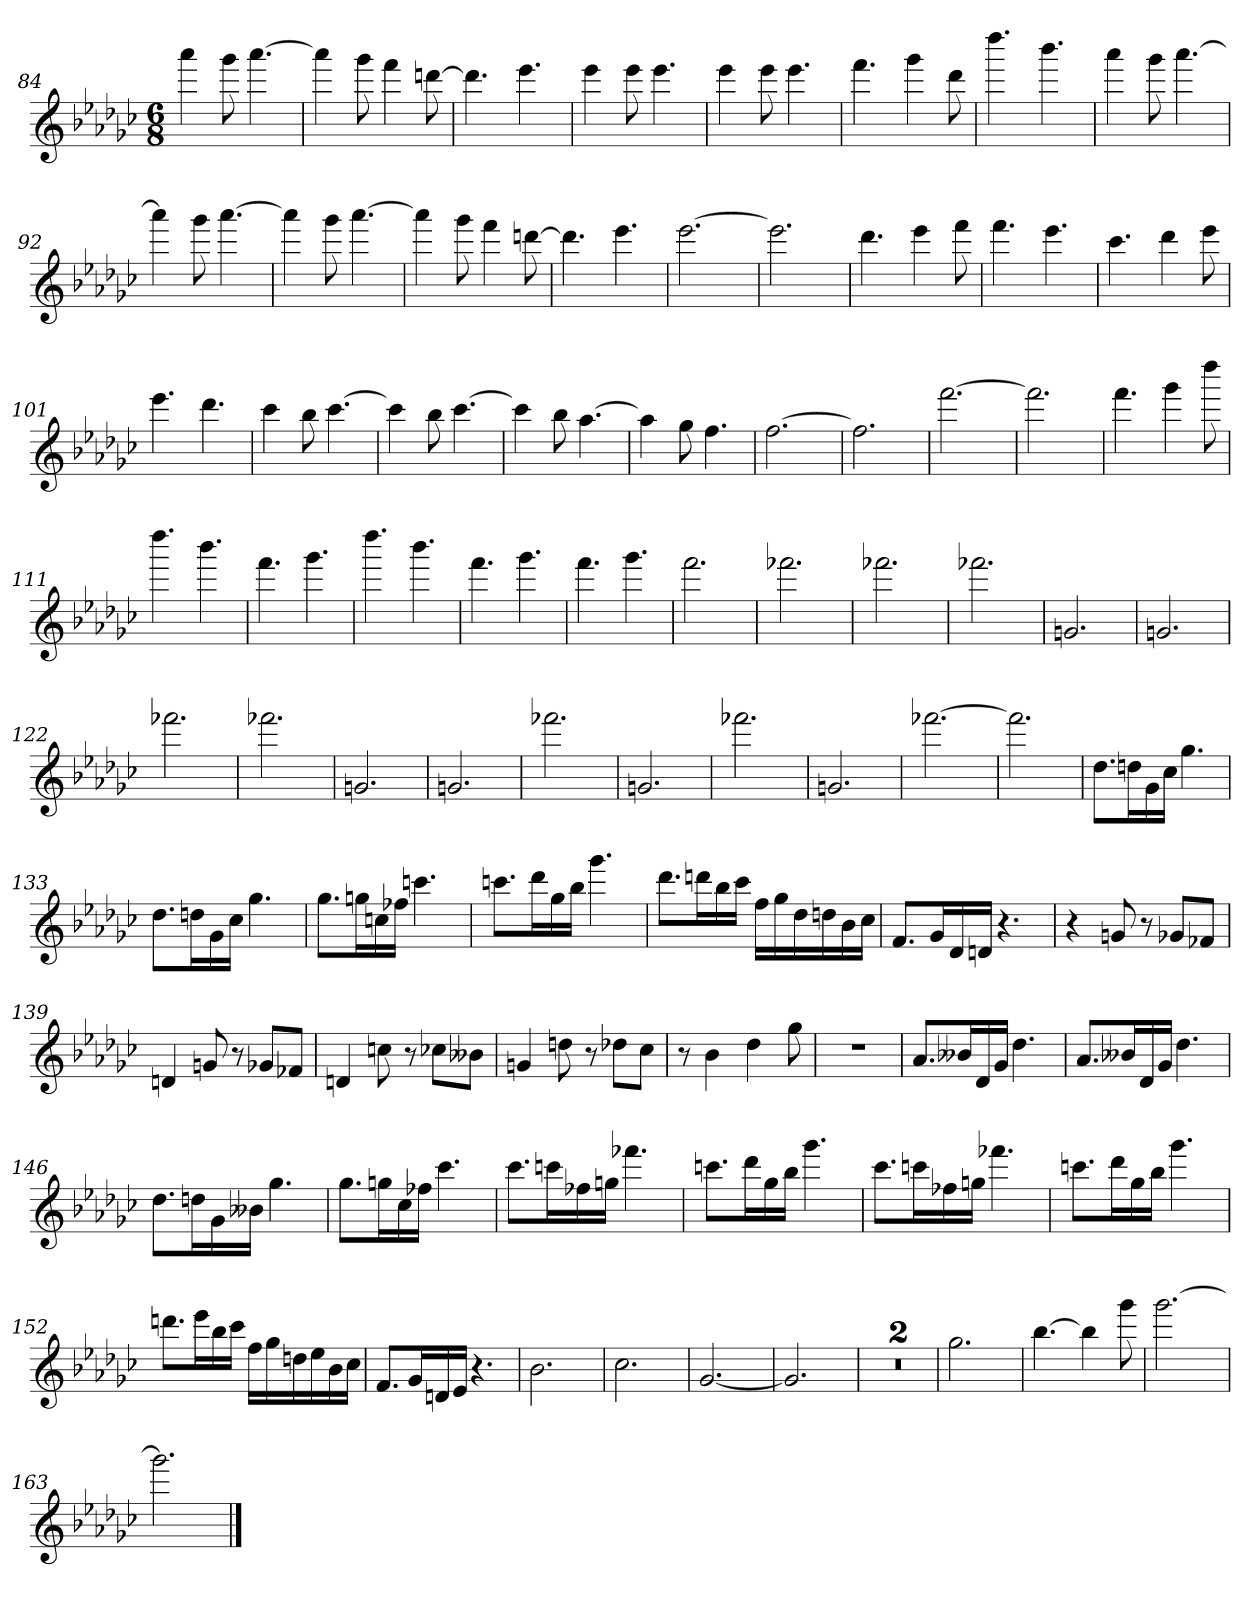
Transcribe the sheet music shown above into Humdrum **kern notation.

**kern
*part1
*staff1
*clefG2
*k[b-e-a-d-g-c-]
*G-:
*M6/8
=84
4aaa-
8ggg-
[4.aaa-
=85
4aaa-]
8ggg-
4fff
[8dddn
=86
4.ddd]
4.eee-
=87
4eee-
8eee-
4.eee-
=88
4eee-
8eee-
4.eee-
=89
4.fff
4ggg-
8ddd-
=90
4.dddd-
4.bbb-
=91
4aaa-
8ggg-
[4.aaa-
=92
4aaa-]
8ggg-
[4.aaa-
=93
4aaa-]
8ggg-
[4.aaa-
=94
4aaa-]
8ggg-
4fff
[8dddn
=95
4.ddd]
4.eee-
=96
[2.eee-
=97
2.eee-]
=98
4.ddd-
4eee-
8fff
=99
4.fff
4.eee-
=100
4.ccc-
4ddd-
8eee-
=101
4.eee-
4.ddd-
=102
4ccc-
8bb-
[4.ccc-
=103
4ccc-]
8bb-
[4.ccc-
=104
4ccc-]
8bb-
[4.aa-
=105
4aa-]
8gg-
4.ff
=106
[2.ff
=107
2.ff]
=108
[2.fff
=109
2.fff]
=110
4.fff
4ggg-
8dddd-
=111
4.dddd-
4.bbb-
=112
4.fff
4.ggg-
=113
4.dddd-
4.bbb-
=114
4.fff
4.ggg-
=115
4.fff
4.ggg-
=116
2.fff
=117
2.fff-X
=118
2.fff-X
=119
2.fff-X
=120
2.gn
=121
2.gn
=122
2.fff-X
=123
2.fff-X
=124
2.gn
=125
2.gn
=126
2.fff-X
=127
2.gn
=128
2.fff-X
=129
2.gn
=130
[2.fff-X
=131
2.fff-]
=132
8.dd-\L
16ddn\L
16g-\
16cc-\JJ
4.gg-
=133
8.dd-\L
16ddn\L
16g-\
16cc-\JJ
4.gg-
=134
8.gg-\L
16ggn\L
16ccn\
16ff-X\JJ
4.cccn
=135
8.cccn\L
16ddd-\L
16gg-\
16bb-\JJ
4.ggg-
=136
8.ddd-\L
16dddn\L
16bb-\
16ccc-\JJ
16ff\LL
16gg-\
16dd-\
16ddn\
16b-\
16cc-\JJ
=137
8.f/L
16g-/L
16d-/
16dn/JJ
4.r
=138
4r
8gn
8r
8g-X/L
8f-X/J
=139
4dn
8gn
8r
8g-X/L
8f-X/J
=140
4dn
8ccn
8r
8cc-X\L
8b--X\J
=141
4gn
8ddn
8r
8dd-X\L
8cc-\J
=142
8r
4b-
4dd-
8gg-
=143
2.r
=144
8.a-/L
16b--X/L
16d-/
16g-/JJ
4.dd-
=145
8.a-/L
16b--X/L
16d-/
16g-/JJ
4.dd-
=146
8.dd-\L
16ddn\L
16g-\
16b--X\JJ
4.gg-
=147
8.gg-\L
16ggn\L
16cc-\
16ff-X\JJ
4.ccc-
=148
8.ccc-\L
16cccn\L
16ff-X\
16ggn\JJ
4.fff-X
=149
8.cccn\L
16ddd-\L
16gg-\
16bb-\JJ
4.ggg-
=150
8.ccc-\L
16cccn\L
16ff-X\
16ggn\JJ
4.fff-X
=151
8.cccn\L
16ddd-\L
16gg-\
16bb-\JJ
4.ggg-
=152
8.dddn\L
16eee-\L
16bb-\
16ccc-\JJ
16ff\LL
16gg-\
16ddn\
16ee-\
16b-\
16cc-\JJ
=153
8.f/L
16g-/L
16dn/
16e-/JJ
4.r
=154
2.b-
=155
2.cc-
=156
[2.g-
=157
2.g-]
=158
2.r
=159
2.r
=160
2.gg-
=161
[4.bb-
4bb-]
8ggg-
=162
[2.ggg-
=163
2.ggg-]
==
*-
